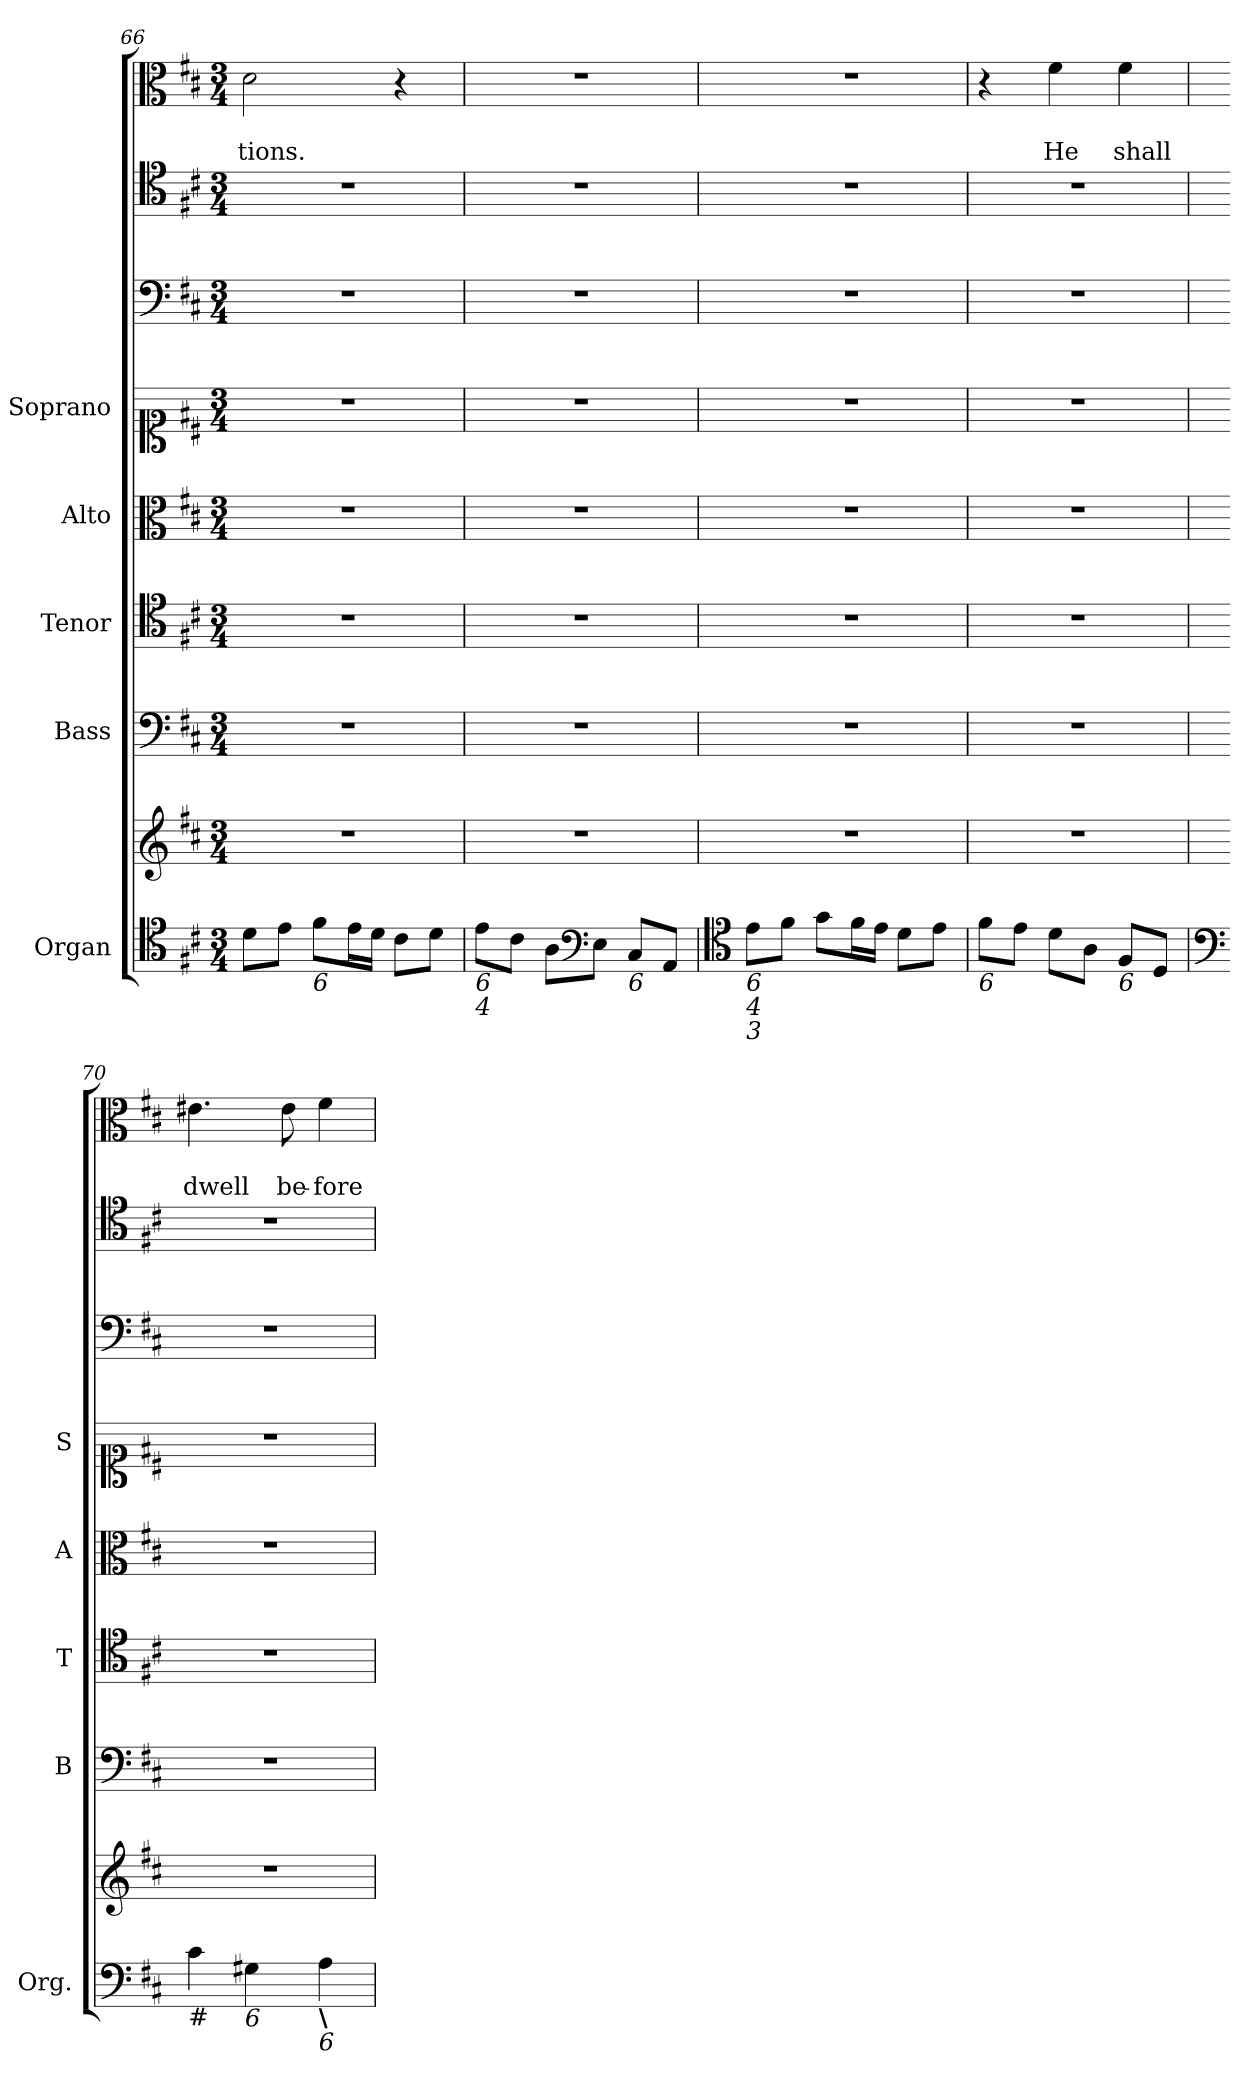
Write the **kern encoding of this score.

**kern	**kern	**kern	**kern	**kern	**kern	**kern	**kern	**kern	**text	**text
*part8	*part8	*part7	*part6	*part5	*part4	*part3	*part2	*part1	*part1	*part1
*staff9	*staff8	*staff7	*staff6	*staff5	*staff4	*staff3	*staff2	*staff1	*staff1	*staff1
*I"Organ	*	*I"Bass	*I"Tenor	*I"Alto	*I"Soprano	*	*	*	*	*
*I'Org.	*	*I'B	*I'T	*I'A	*I'S	*	*	*	*	*
*clefC4	*clefG2	*clefF4	*clefC4	*clefC3	*clefC1	*clefF4	*clefC4	*clefC3	*	*
*k[f#c#]	*k[f#c#]	*k[f#c#]	*k[f#c#]	*k[f#c#]	*k[f#c#]	*k[f#c#]	*k[f#c#]	*k[f#c#]	*	*
*D:	*D:	*D:	*D:	*D:	*D:	*D:	*D:	*D:	*	*
*M3/4	*M3/4	*M3/4	*M3/4	*M3/4	*M3/4	*M3/4	*M3/4	*M3/4	*	*
=66	=66	=66	=66	=66	=66	=66	=66	=66	=66	=66
!	!	!	!	!	!	!	!	!	!	!LO:LY:b
8d\L	2.r	2.r	2.r	2.r	2.r	2.r	2.r	2d\	.	-tions.
8e\J	.	.	.	.	.	.	.	.	.	.
!LO:TX:b:i:t=6	!	!	!	!	!	!	!	!	!	!
8f#\L	.	.	.	.	.	.	.	.	.	.
16e\L	.	.	.	.	.	.	.	.	.	.
16d\JJ	.	.	.	.	.	.	.	.	.	.
8c#\L	.	.	.	.	.	.	.	4r	.	.
8d\J	.	.	.	.	.	.	.	.	.	.
=67	=67	=67	=67	=67	=67	=67	=67	=67	=67	=67
!LO:TX:b:i:t=6	!	!	!	!	!	!	!	!	!	!
!LO:TX:b:i:t=4	!	!	!	!	!	!	!	!	!	!
8e\L	2.r	2.r	2.r	2.r	2.r	2.r	2.r	2.r	.	.
8c#\J	.	.	.	.	.	.	.	.	.	.
8A\L	.	.	.	.	.	.	.	.	.	.
*clefF4	*	*	*	*	*	*	*	*	*	*
8E\J	.	.	.	.	.	.	.	.	.	.
!LO:TX:b:i:t=6	!	!	!	!	!	!	!	!	!	!
8C#/L	.	.	.	.	.	.	.	.	.	.
8AA/J	.	.	.	.	.	.	.	.	.	.
!!LO:LB:g=z
=68	=68	=68	=68	=68	=68	=68	=68	=68	=68	=68
*clefC4	*	*	*	*	*	*	*	*	*	*
!LO:TX:b:i:t=6	!	!	!	!	!	!	!	!	!	!
!LO:TX:b:i:t=4	!	!	!	!	!	!	!	!	!	!
!LO:TX:b:i:t=3	!	!	!	!	!	!	!	!	!	!
8e\L	2.r	2.r	2.r	2.r	2.r	2.r	2.r	2.r	.	.
8f#\J	.	.	.	.	.	.	.	.	.	.
8g\L	.	.	.	.	.	.	.	.	.	.
16f#\L	.	.	.	.	.	.	.	.	.	.
16e\JJ	.	.	.	.	.	.	.	.	.	.
8d\L	.	.	.	.	.	.	.	.	.	.
8e\J	.	.	.	.	.	.	.	.	.	.
=69	=69	=69	=69	=69	=69	=69	=69	=69	=69	=69
!LO:TX:b:i:t=6	!	!	!	!	!	!	!	!	!	!
8f#\L	2.r	2.r	2.r	2.r	2.r	2.r	2.r	4r	.	.
8e\J	.	.	.	.	.	.	.	.	.	.
!	!	!	!	!	!	!	!	!	!	!LO:LY:b
8d\L	.	.	.	.	.	.	.	4f#\	.	He
8A\J	.	.	.	.	.	.	.	.	.	.
!LO:TX:b:i:t=6	!	!	!	!	!	!	!	!	!	!
!	!	!	!	!	!	!	!	!	!	!LO:LY:b
8F#/L	.	.	.	.	.	.	.	4f#\	.	shall
8D/J	.	.	.	.	.	.	.	.	.	.
=70	=70	=70	=70	=70	=70	=70	=70	=70	=70	=70
*clefF4	*	*	*	*	*	*	*	*	*	*
!LO:TX:b:t=#	!	!	!	!	!	!	!	!	!	!
!	!	!	!	!	!	!	!	!	!	!LO:LY:b
4c#\	2.r	2.r	2.r	2.r	2.r	2.r	2.r	4.e#X\	.	dwell
!LO:TX:b:i:t=6	!	!	!	!	!	!	!	!	!	!
4G#X\	.	.	.	.	.	.	.	.	.	.
!	!	!	!	!	!	!	!	!	!	!LO:LY:b
.	.	.	.	.	.	.	.	8e#\	.	be-
!LO:TX:b:B:t=\	!	!	!	!	!	!	!	!	!	!
!LO:TX:b:i:t=6	!	!	!	!	!	!	!	!	!	!
!	!	!	!	!	!	!	!	!	!	!LO:LY:b
4A\	.	.	.	.	.	.	.	4f#\	.	-fore
=	=	=	=	=	=	=	=	=	=	=
*-	*-	*-	*-	*-	*-	*-	*-	*-	*-	*-
